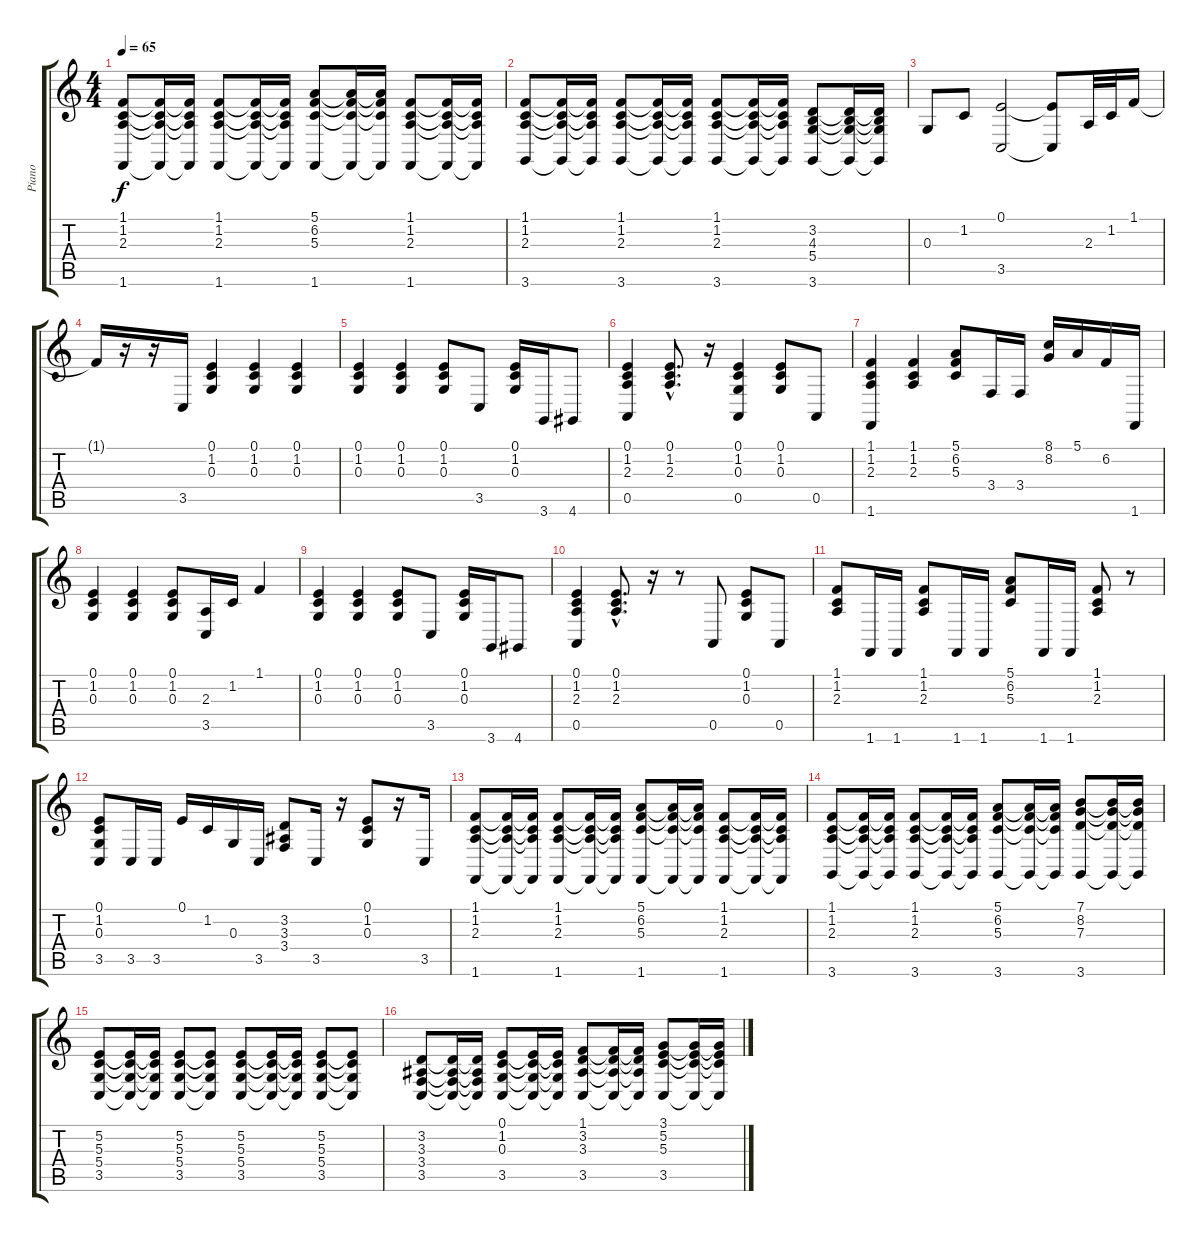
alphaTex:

\track ("Piano" "Piano") {instrument brightacousticpiano}
\staff {score tabs}
\tuning (E4 B3 G3 D3 A2 E2) {hide}
\ts (4 4)
\tempo 65
\clef g2
\ks c
(1.1 1.2 2.3 1.6).8{dy f} (1.1{t} 1.2{t} 2.3{t} 1.6{t}).16 (1.1{t} 1.2{t} 2.3{t} 1.6{t}).16 (1.1 1.2 2.3 1.6).8 (1.1{t} 1.2{t} 2.3{t} 1.6{t}).16 (1.1{t} 1.2{t} 2.3{t} 1.6{t}).16 (5.1 6.2 5.3 1.6).8 (5.1{t} 6.2{t} 5.3{t} 1.6{t}).16 (5.1{t} 6.2{t} 5.3{t} 1.6{t}).16 (1.1 1.2 2.3 1.6).8 (1.1{t} 1.2{t} 2.3{t} 1.6{t}).16 (1.1{t} 1.2{t} 2.3{t} 1.6{t}).16 |
(1.1 1.2 2.3 3.6).8 (1.1{t} 1.2{t} 2.3{t} 3.6{t}).16 (1.1{t} 1.2{t} 2.3{t} 3.6{t}).16 (1.1 1.2 2.3 3.6).8 (1.1{t} 1.2{t} 2.3{t} 3.6{t}).16 (1.1{t} 1.2{t} 2.3{t} 3.6{t}).16 (1.1 1.2 2.3 3.6).8 (1.1{t} 1.2{t} 2.3{t} 3.6{t}).16 (1.1{t} 1.2{t} 2.3{t} 3.6{t}).16 (3.2 4.3 5.4 3.6).8 (3.2{t} 4.3{t} 5.4{t} 3.6{t}).16 (3.2{t} 4.3{t} 5.4{t} 3.6{t}).16 |
0.3.8 1.2.8 (0.1 3.5).2 (0.1{t} 3.5{t}).8 2.3.32 1.2.32 1.1.16 |
1.1{t}.16 r.16 r.16 3.5.16 (0.1 1.2 0.3).4 (0.1 1.2 0.3).4 (0.1 1.2 0.3).4 |
(0.1 1.2 0.3).4 (0.1 1.2 0.3).4 (0.1 1.2 0.3).8 3.5.8 (0.1 1.2 0.3).16 3.6.16 4.6.8 |
(0.1 1.2 2.3 0.5).4 (0.1{hac} 1.2{hac} 2.3{hac}).8{d} r.16 (0.1 1.2 0.3 0.5).4 (0.1 1.2 0.3).8 0.5.8 |
(1.1 1.2 2.3 1.6).4 (1.1 1.2 2.3).4 (5.1 6.2 5.3).8 3.4.16 3.4.16 (8.1 8.2).16 5.1.16 6.2.16 1.6.16 |
(0.1 1.2 0.3).4 (0.1 1.2 0.3).4 (0.1 1.2 0.3).8 (2.3 3.5).16 1.2.16 1.1.4 |
(0.1 1.2 0.3).4 (0.1 1.2 0.3).4 (0.1 1.2 0.3).8 3.5.8 (0.1 1.2 0.3).16 3.6.16 4.6.8 |
(0.1 1.2 2.3 0.5).4 (0.1{hac} 1.2{hac} 2.3{hac}).8{d} r.16 r.8 0.5.8 (0.1 1.2 0.3).8 0.5.8 |
(1.1 1.2 2.3).8 1.6.16 1.6.16 (1.1 1.2 2.3).8 1.6.16 1.6.16 (5.1 6.2 5.3).8 1.6.16 1.6.16 (1.1 1.2 2.3).8 r.8 |
(0.1 1.2 0.3 3.5).8 3.5.16 3.5.16 0.1.16 1.2.16 0.3.16 3.5.16 (3.2 3.3 3.4).8 3.5.16 r.16 (0.1 1.2 0.3).8 r.16 3.5.16 |
(1.1 1.2 2.3 1.6).8 (1.1{t} 1.2{t} 2.3{t} 1.6{t}).16 (1.1{t} 1.2{t} 2.3{t} 1.6{t}).16 (1.1 1.2 2.3 1.6).8 (1.1{t} 1.2{t} 2.3{t} 1.6{t}).16 (1.1{t} 1.2{t} 2.3{t} 1.6{t}).16 (5.1 6.2 5.3 1.6).8 (5.1{t} 6.2{t} 5.3{t} 1.6{t}).16 (5.1{t} 6.2{t} 5.3{t} 1.6{t}).16 (1.1 1.2 2.3 1.6).8 (1.1{t} 1.2{t} 2.3{t} 1.6{t}).16 (1.1{t} 1.2{t} 2.3{t} 1.6{t}).16 |
(1.1 1.2 2.3 3.6).8 (1.1{t} 1.2{t} 2.3{t} 3.6{t}).16 (1.1{t} 1.2{t} 2.3{t} 3.6{t}).16 (1.1 1.2 2.3 3.6).8 (1.1{t} 1.2{t} 2.3{t} 3.6{t}).16 (1.1{t} 1.2{t} 2.3{t} 3.6{t}).16 (5.1 6.2 5.3 3.6).8 (5.1{t} 6.2{t} 5.3{t} 3.6{t}).16 (5.1{t} 6.2{t} 5.3{t} 3.6{t}).16 (7.1 8.2 7.3 3.6).8 (7.1{t} 8.2{t} 7.3{t} 3.6{t}).16 (7.1{t} 8.2{t} 7.3{t} 3.6{t}).16 |
(5.2 5.3 5.4 3.5).8 (5.2{t} 5.3{t} 5.4{t} 3.5{t}).16 (5.2{t} 5.3{t} 5.4{t} 3.5{t}).16 (5.2 5.3 5.4 3.5).8 (5.2{t} 5.3{t} 5.4{t} 3.5{t}).8 (5.2 5.3 5.4 3.5).8 (5.2{t} 5.3{t} 5.4{t} 3.5{t}).16 (5.2{t} 5.3{t} 5.4{t} 3.5{t}).16 (5.2 5.3 5.4 3.5).8 (5.2{t} 5.3{t} 5.4{t} 3.5{t}).8 |
(3.2 3.3 3.4 3.5).8 (3.2{t} 3.3{t} 3.4{t} 3.5{t}).16 (3.2{t} 3.3{t} 3.4{t} 3.5{t}).16 (0.1 1.2 0.3 3.5).8 (0.1{t} 1.2{t} 0.3{t} 3.5{t}).16 (0.1{t} 1.2{t} 0.3{t} 3.5{t}).16 (1.1 3.2 3.3 3.5).8 (1.1{t} 3.2{t} 3.3{t} 3.5{t}).16 (1.1{t} 3.2{t} 3.3{t} 3.5{t}).16 (3.1 5.2 5.3 3.5).8 (3.1{t} 5.2{t} 5.3{t} 3.5{t}).16 (3.1{t} 5.2{t} 5.3{t} 3.5{t}).16
